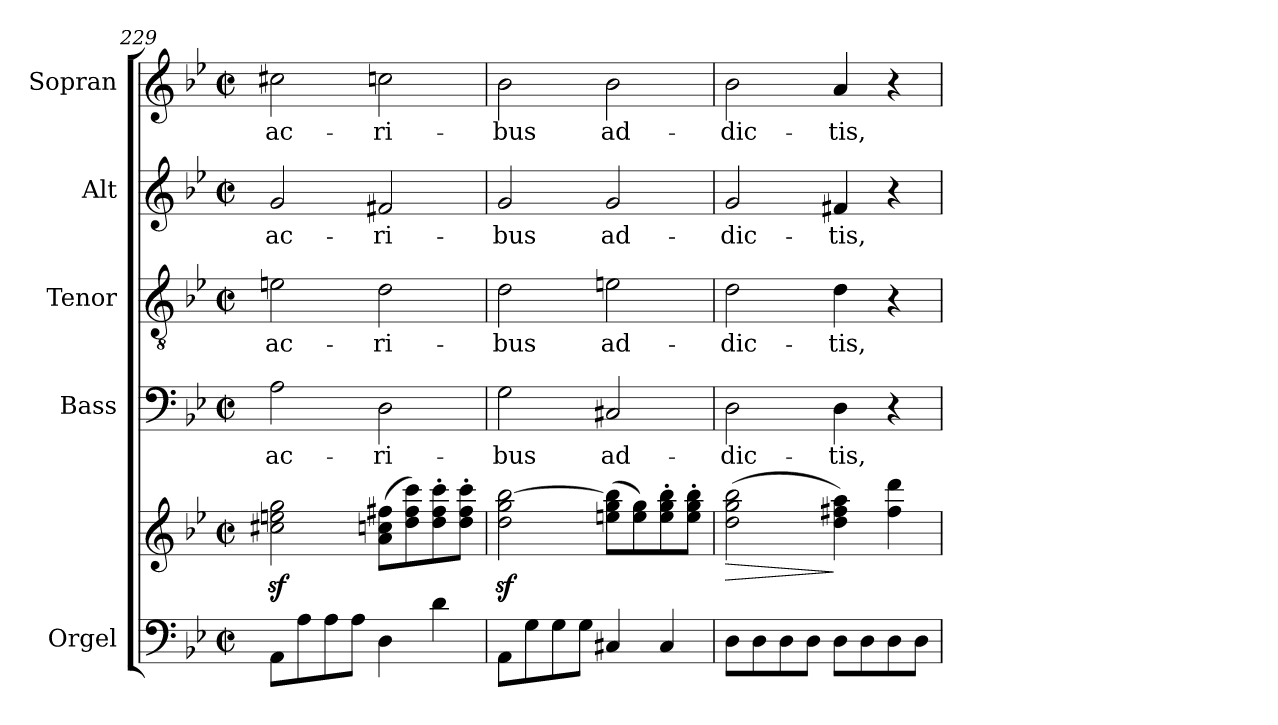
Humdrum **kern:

**kern	**kern	**dynam	**kern	**text	**kern	**text	**kern	**text	**kern	**text
*part5	*part5	*part5	*part4	*part4	*part3	*part3	*part2	*part2	*part1	*part1
*staff6	*staff5	*staff5/6	*staff4	*staff4	*staff3	*staff3	*staff2	*staff2	*staff1	*staff1
*I"Orgel	*	*	*I"Bass	*	*I"Tenor	*	*I"Alt	*	*I"Sopran	*
*I'Org.	*	*	*I'B.	*	*I'T.	*	*I'A.	*	*I'S.	*
*clefF4	*clefG2	*	*clefF4	*	*clefGv2	*	*clefG2	*	*clefG2	*
*k[b-e-]	*k[b-e-]	*	*k[b-e-]	*	*k[b-e-]	*	*k[b-e-]	*	*k[b-e-]	*
*B-:	*B-:	*	*B-:	*	*B-:	*	*B-:	*	*B-:	*
*M2/2	*M2/2	*	*M2/2	*	*M2/2	*	*M2/2	*	*M2/2	*
*met(c|)	*met(c|)	*	*met(c|)	*	*met(c|)	*	*met(c|)	*	*met(c|)	*
=229	=229	=229	=229	=229	=229	=229	=229	=229	=229	=229
!	!	!	!	!LO:LY:b	!	!LO:LY:b	!	!LO:LY:b	!	!LO:LY:b
8AA\L	2cc#X\z< 2een\z< 2gg\z<	.	2A\	ac-	2en\	ac-	2g/	ac-	2cc#X\	ac-
8A\	.	.	.	.	.	.	.	.	.	.
8A\	.	.	.	.	.	.	.	.	.	.
8A\J	.	.	.	.	.	.	.	.	.	.
!	!	!	!	!LO:LY:b	!	!LO:LY:b	!	!LO:LY:b	!	!LO:LY:b
4D\	(>8a\ 8ccn\ 8ff#X\L	.	2D\	-ri-	2d\	-ri-	2f#X/	-ri-	2ccn\	-ri-
.	8dd\ 8ff#\ 8ccc\)	.	.	.	.	.	.	.	.	.
4d\	8dd\'> 8ff#\'> 8ccc\'>	.	.	.	.	.	.	.	.	.
.	8dd\'> 8ff#\'> 8ccc\'>J	.	.	.	.	.	.	.	.	.
=230	=230	=230	=230	=230	=230	=230	=230	=230	=230	=230
!	!	!	!	!LO:LY:b	!	!LO:LY:b	!	!LO:LY:b	!	!LO:LY:b
8AA\L	2dd\z< 2gg\z< [2bb-\z<	.	2G\	-bus	2d\	-bus	2g/	-bus	2b-\	-bus
8G\	.	.	.	.	.	.	.	.	.	.
8G\	.	.	.	.	.	.	.	.	.	.
8G\J	.	.	.	.	.	.	.	.	.	.
!	!	!	!	!LO:LY:b	!	!LO:LY:b	!	!LO:LY:b	!	!LO:LY:b
4C#X/	(>8een\ 8gg\ 8bb-\]L	.	2C#X/	ad-	2en\	ad-	2g/	ad-	2b-\	ad-
.	8ee\ 8gg\)	.	.	.	.	.	.	.	.	.
4C#/	8ee\'> 8gg\'> 8bb-\'>	.	.	.	.	.	.	.	.	.
.	8ee\'> 8gg\'> 8bb-\'>J	.	.	.	.	.	.	.	.	.
!!LO:LB:g=z
=231	=231	=231	=231	=231	=231	=231	=231	=231	=231	=231
!	!	!LO:HP:b	!	!LO:LY:b	!	!LO:LY:b	!	!LO:LY:b	!	!LO:LY:b
8D\L	(>2dd\ 2gg\ 2bb-\	>	2D\	-dic-	2d\	-dic-	2g/	-dic-	2b-\	-dic-
8D\	.	.	.	.	.	.	.	.	.	.
8D\	.	.	.	.	.	.	.	.	.	.
8D\J	.	.	.	.	.	.	.	.	.	.
!	!	!	!	!LO:LY:b	!	!LO:LY:b	!	!LO:LY:b	!	!LO:LY:b
8D\L	4dd\ 4ff#X\ 4aa\)	]	4D\	-tis,	4d\	-tis,	4f#X/	-tis,	4a/	-tis,
8D\	.	.	.	.	.	.	.	.	.	.
8D\	4ff#\ 4ddd\	.	4r	.	4r	.	4r	.	4r	.
8D\J	.	.	.	.	.	.	.	.	.	.
=	=	=	=	=	=	=	=	=	=	=
*-	*-	*-	*-	*-	*-	*-	*-	*-	*-	*-
